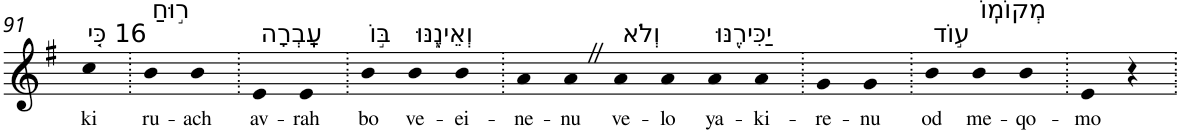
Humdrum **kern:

**kern	**text
*part1	*part1
*staff1	*staff1
*I"Piano	*
*I'Pno	*
!!LO:PB:g=z
*clefG2	*
*k[f#]	*
*G:	*
=91	=91
!LO:TX:a:t=16 כִּ֤י	!
!	!LO:LY:b
4cc	ki
=92.	=92.
!LO:TX:a:t=ר֣וּחַ	!
!	!LO:LY:b
4b	ru-
!	!LO:LY:b
4b	-ach
=93.	=93.
!LO:TX:a:t=עָֽבְרָה	!
!	!LO:LY:b
4e	av-
!	!LO:LY:b
4e	-rah
=94.	=94.
!LO:TX:a:t=בּ֣וֹ	!
!	!LO:LY:b
4b	bo
!LO:TX:a:t=וְאֵינֶ֑נּוּ	!
!	!LO:LY:b
4b	ve-
!	!LO:LY:b
4b	-ei-
=95.	=95.
!	!LO:LY:b
4a	-ne-
!	!LO:LY:b
4aZ	-nu
!LO:TX:a:t=וְלֹא	!
!	!LO:LY:b
4a	ve-
!	!LO:LY:b
4a	-lo
!LO:TX:a:t=יַכִּירֶ֖נּוּ	!
!	!LO:LY:b
4a	ya-
!	!LO:LY:b
4a	-ki-
=96.	=96.
!	!LO:LY:b
4g	-re-
!	!LO:LY:b
4g	-nu
=97.	=97.
!LO:TX:a:t=ע֣וֹד	!
!	!LO:LY:b
4b	od
!LO:TX:a:t=מְקוֹמֽוֹ	!
!	!LO:LY:b
4b	me-
!	!LO:LY:b
4b	-qo-
=98.	=98.
!	!LO:LY:b
4e	-mo
4r	.
=.	=.
*-	*-
